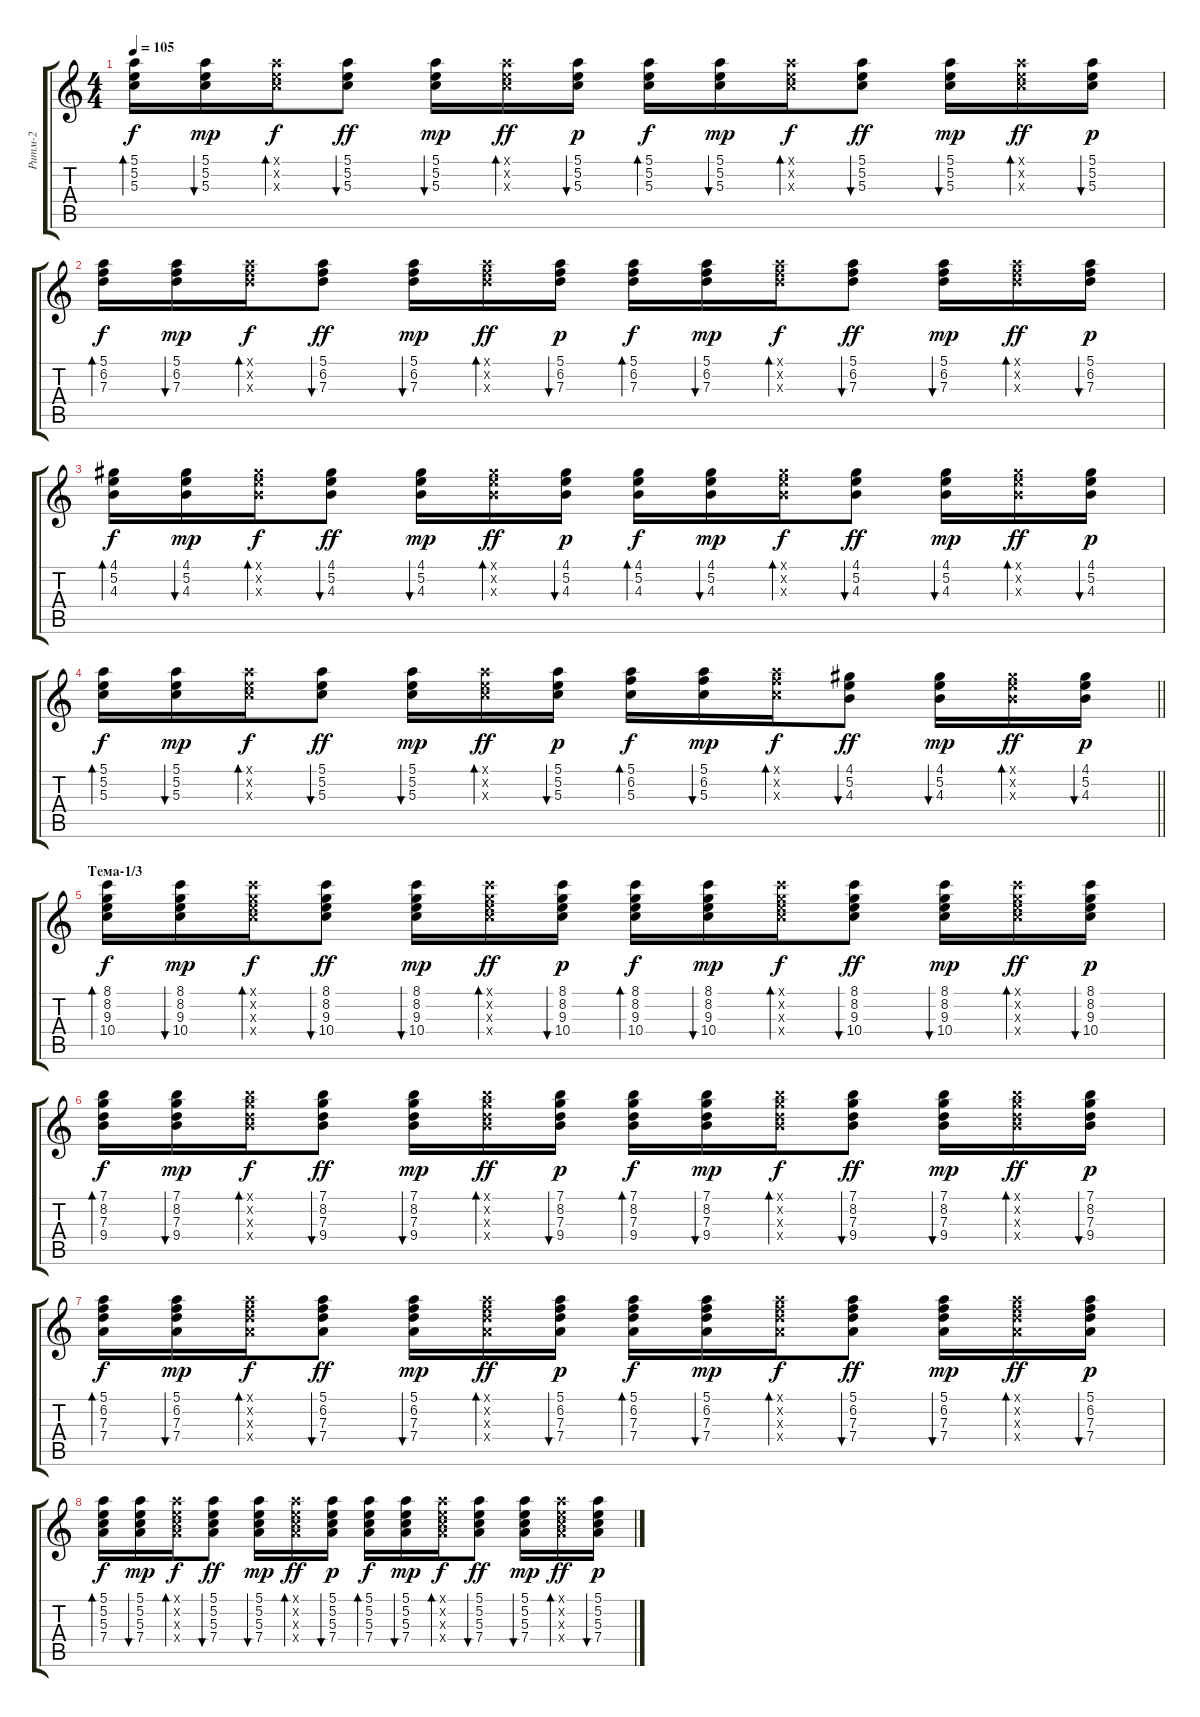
\track ("Ритм-2" "Ритм-2") {instrument electricguitarjazz}
\staff {score tabs}
\tuning (E4 B3 G3 D3 A2 E2) {hide}
\ts (4 4)
\tempo 105
\clef g2
\ks c
(5.1 5.2 5.3).16{bd 60 dy f} (5.1 5.2 5.3).16{bu 60 dy mp} (5.1{x} 5.2{x} 5.3{x}).16{bd 60 dy f} (5.1 5.2 5.3).8{bu 60 dy ff} (5.1 5.2 5.3).16{bu 60 dy mp} (5.1{x} 5.2{x} 5.3{x}).16{bd 60 dy ff} (5.1 5.2 5.3).16{bu 60 dy p} (5.1 5.2 5.3).16{bd 60 dy f} (5.1 5.2 5.3).16{bu 60 dy mp} (5.1{x} 5.2{x} 5.3{x}).16{bd 60 dy f} (5.1 5.2 5.3).8{bu 60 dy ff} (5.1 5.2 5.3).16{bu 60 dy mp} (5.1{x} 5.2{x} 5.3{x}).16{bd 60 dy ff} (5.1 5.2 5.3).16{bu 60 dy p} |
(5.1 6.2 7.3).16{bd 60 dy f} (5.1 6.2 7.3).16{bu 60 dy mp} (5.1{x} 6.2{x} 7.3{x}).16{bd 60 dy f} (5.1 6.2 7.3).8{bu 60 dy ff} (5.1 6.2 7.3).16{bu 60 dy mp} (5.1{x} 6.2{x} 7.3{x}).16{bd 60 dy ff} (5.1 6.2 7.3).16{bu 60 dy p} (5.1 6.2 7.3).16{bd 60 dy f} (5.1 6.2 7.3).16{bu 60 dy mp} (5.1{x} 6.2{x} 7.3{x}).16{bd 60 dy f} (5.1 6.2 7.3).8{bu 60 dy ff} (5.1 6.2 7.3).16{bu 60 dy mp} (5.1{x} 6.2{x} 7.3{x}).16{bd 60 dy ff} (5.1 6.2 7.3).16{bu 60 dy p} |
(4.1 5.2 4.3).16{bd 60 dy f} (4.1 5.2 4.3).16{bu 60 dy mp} (4.1{x} 5.2{x} 4.3{x}).16{bd 60 dy f} (4.1 5.2 4.3).8{bu 60 dy ff} (4.1 5.2 4.3).16{bu 60 dy mp} (4.1{x} 5.2{x} 4.3{x}).16{bd 60 dy ff} (4.1 5.2 4.3).16{bu 60 dy p} (4.1 5.2 4.3).16{bd 60 dy f} (4.1 5.2 4.3).16{bu 60 dy mp} (4.1{x} 5.2{x} 4.3{x}).16{bd 60 dy f} (4.1 5.2 4.3).8{bu 60 dy ff} (4.1 5.2 4.3).16{bu 60 dy mp} (4.1{x} 5.2{x} 4.3{x}).16{bd 60 dy ff} (4.1 5.2 4.3).16{bu 60 dy p} |
\barLineRight lightlight
(5.1 5.2 5.3).16{bd 60 dy f} (5.1 5.2 5.3).16{bu 60 dy mp} (5.1{x} 5.2{x} 5.3{x}).16{bd 60 dy f} (5.1 5.2 5.3).8{bu 60 dy ff} (5.1 5.2 5.3).16{bu 60 dy mp} (5.1{x} 5.2{x} 5.3{x}).16{bd 60 dy ff} (5.1 5.2 5.3).16{bu 60 dy p} (5.1 6.2 5.3).16{bd 60 dy f} (5.1 6.2 5.3).16{bu 60 dy mp} (5.1{x} 6.2{x} 5.3{x}).16{bd 60 dy f} (4.1 5.2 4.3).8{bu 60 dy ff} (4.1 5.2 4.3).16{bu 60 dy mp} (4.1{x} 5.2{x} 4.3{x}).16{bd 60 dy ff} (4.1 5.2 4.3).16{bu 60 dy p} |
\section ("" "Тема-1/3")
(8.1 8.2 9.3 10.4).16{bd 60 dy f} (8.1 8.2 9.3 10.4).16{bu 60 dy mp} (8.1{x} 8.2{x} 9.3{x} 10.4{x}).16{bd 60 dy f} (8.1 8.2 9.3 10.4).8{bu 60 dy ff} (8.1 8.2 9.3 10.4).16{bu 60 dy mp} (8.1{x} 8.2{x} 9.3{x} 10.4{x}).16{bd 60 dy ff} (8.1 8.2 9.3 10.4).16{bu 60 dy p} (8.1 8.2 9.3 10.4).16{bd 60 dy f} (8.1 8.2 9.3 10.4).16{bu 60 dy mp} (8.1{x} 8.2{x} 9.3{x} 10.4{x}).16{bd 60 dy f} (8.1 8.2 9.3 10.4).8{bu 60 dy ff} (8.1 8.2 9.3 10.4).16{bu 60 dy mp} (8.1{x} 8.2{x} 9.3{x} 10.4{x}).16{bd 60 dy ff} (8.1 8.2 9.3 10.4).16{bu 60 dy p} |
(7.1 8.2 7.3 9.4).16{bd 60 dy f} (7.1 8.2 7.3 9.4).16{bu 60 dy mp} (7.1{x} 8.2{x} 7.3{x} 9.4{x}).16{bd 60 dy f} (7.1 8.2 7.3 9.4).8{bu 60 dy ff} (7.1 8.2 7.3 9.4).16{bu 60 dy mp} (7.1{x} 8.2{x} 7.3{x} 9.4{x}).16{bd 60 dy ff} (7.1 8.2 7.3 9.4).16{bu 60 dy p} (7.1 8.2 7.3 9.4).16{bd 60 dy f} (7.1 8.2 7.3 9.4).16{bu 60 dy mp} (7.1{x} 8.2{x} 7.3{x} 9.4{x}).16{bd 60 dy f} (7.1 8.2 7.3 9.4).8{bu 60 dy ff} (7.1 8.2 7.3 9.4).16{bu 60 dy mp} (7.1{x} 8.2{x} 7.3{x} 9.4{x}).16{bd 60 dy ff} (7.1 8.2 7.3 9.4).16{bu 60 dy p} |
(5.1 6.2 7.3 7.4).16{bd 60 dy f} (5.1 6.2 7.3 7.4).16{bu 60 dy mp} (5.1{x} 6.2{x} 7.3{x} 7.4{x}).16{bd 60 dy f} (5.1 6.2 7.3 7.4).8{bu 60 dy ff} (5.1 6.2 7.3 7.4).16{bu 60 dy mp} (5.1{x} 6.2{x} 7.3{x} 7.4{x}).16{bd 60 dy ff} (5.1 6.2 7.3 7.4).16{bu 60 dy p} (5.1 6.2 7.3 7.4).16{bd 60 dy f} (5.1 6.2 7.3 7.4).16{bu 60 dy mp} (5.1{x} 6.2{x} 7.3{x} 7.4{x}).16{bd 60 dy f} (5.1 6.2 7.3 7.4).8{bu 60 dy ff} (5.1 6.2 7.3 7.4).16{bu 60 dy mp} (5.1{x} 6.2{x} 7.3{x} 7.4{x}).16{bd 60 dy ff} (5.1 6.2 7.3 7.4).16{bu 60 dy p} |
(5.1 5.2 5.3 7.4).16{bd 60 dy f} (5.1 5.2 5.3 7.4).16{bu 60 dy mp} (5.1{x} 5.2{x} 5.3{x} 7.4{x}).16{bd 60 dy f} (5.1 5.2 5.3 7.4).8{bu 60 dy ff} (5.1 5.2 5.3 7.4).16{bu 60 dy mp} (5.1{x} 5.2{x} 5.3{x} 7.4{x}).16{bd 60 dy ff} (5.1 5.2 5.3 7.4).16{bu 60 dy p} (5.1 5.2 5.3 7.4).16{bd 60 dy f} (5.1 5.2 5.3 7.4).16{bu 60 dy mp} (5.1{x} 5.2{x} 5.3{x} 7.4{x}).16{bd 60 dy f} (5.1 5.2 5.3 7.4).8{bu 60 dy ff} (5.1 5.2 5.3 7.4).16{bu 60 dy mp} (5.1{x} 5.2{x} 5.3{x} 7.4{x}).16{bd 60 dy ff} (5.1 5.2 5.3 7.4).16{bu 60 dy p}
